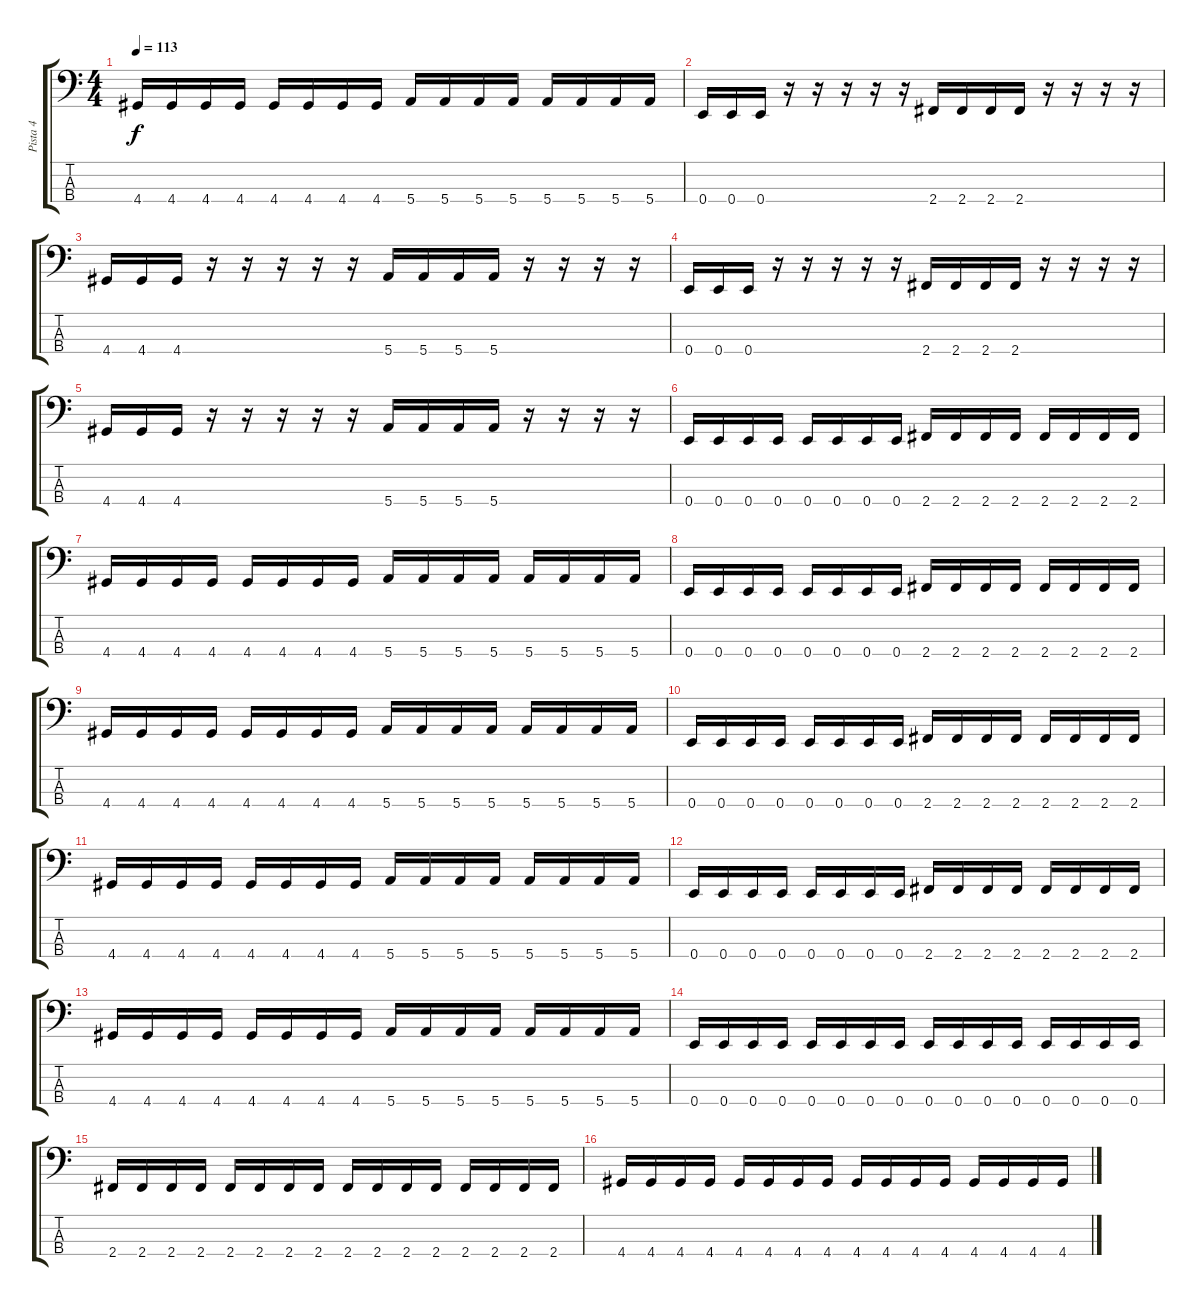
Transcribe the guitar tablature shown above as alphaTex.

\track ("Pista 4" "Pista 4") {instrument electricbassfinger}
\staff {score tabs}
\tuning (G2 D2 A1 E1) {hide}
\ts (4 4)
\tempo 113
\clef f4
\ks c
4.4.16{dy f} 4.4.16 4.4.16 4.4.16 4.4.16 4.4.16 4.4.16 4.4.16 5.4.16 5.4.16 5.4.16 5.4.16 5.4.16 5.4.16 5.4.16 5.4.16 |
0.4.16 0.4.16 0.4.16 r.16 r.16 r.16 r.16 r.16 2.4.16 2.4.16 2.4.16 2.4.16 r.16 r.16 r.16 r.16 |
4.4.16 4.4.16 4.4.16 r.16 r.16 r.16 r.16 r.16 5.4.16 5.4.16 5.4.16 5.4.16 r.16 r.16 r.16 r.16 |
0.4.16 0.4.16 0.4.16 r.16 r.16 r.16 r.16 r.16 2.4.16 2.4.16 2.4.16 2.4.16 r.16 r.16 r.16 r.16 |
4.4.16 4.4.16 4.4.16 r.16 r.16 r.16 r.16 r.16 5.4.16 5.4.16 5.4.16 5.4.16 r.16 r.16 r.16 r.16 |
0.4.16 0.4.16 0.4.16 0.4.16 0.4.16 0.4.16 0.4.16 0.4.16 2.4.16 2.4.16 2.4.16 2.4.16 2.4.16 2.4.16 2.4.16 2.4.16 |
4.4.16 4.4.16 4.4.16 4.4.16 4.4.16 4.4.16 4.4.16 4.4.16 5.4.16 5.4.16 5.4.16 5.4.16 5.4.16 5.4.16 5.4.16 5.4.16 |
0.4.16 0.4.16 0.4.16 0.4.16 0.4.16 0.4.16 0.4.16 0.4.16 2.4.16 2.4.16 2.4.16 2.4.16 2.4.16 2.4.16 2.4.16 2.4.16 |
4.4.16 4.4.16 4.4.16 4.4.16 4.4.16 4.4.16 4.4.16 4.4.16 5.4.16 5.4.16 5.4.16 5.4.16 5.4.16 5.4.16 5.4.16 5.4.16 |
0.4.16 0.4.16 0.4.16 0.4.16 0.4.16 0.4.16 0.4.16 0.4.16 2.4.16 2.4.16 2.4.16 2.4.16 2.4.16 2.4.16 2.4.16 2.4.16 |
4.4.16 4.4.16 4.4.16 4.4.16 4.4.16 4.4.16 4.4.16 4.4.16 5.4.16 5.4.16 5.4.16 5.4.16 5.4.16 5.4.16 5.4.16 5.4.16 |
0.4.16 0.4.16 0.4.16 0.4.16 0.4.16 0.4.16 0.4.16 0.4.16 2.4.16 2.4.16 2.4.16 2.4.16 2.4.16 2.4.16 2.4.16 2.4.16 |
4.4.16 4.4.16 4.4.16 4.4.16 4.4.16 4.4.16 4.4.16 4.4.16 5.4.16 5.4.16 5.4.16 5.4.16 5.4.16 5.4.16 5.4.16 5.4.16 |
0.4.16 0.4.16 0.4.16 0.4.16 0.4.16 0.4.16 0.4.16 0.4.16 0.4.16 0.4.16 0.4.16 0.4.16 0.4.16 0.4.16 0.4.16 0.4.16 |
2.4.16 2.4.16 2.4.16 2.4.16 2.4.16 2.4.16 2.4.16 2.4.16 2.4.16 2.4.16 2.4.16 2.4.16 2.4.16 2.4.16 2.4.16 2.4.16 |
4.4.16 4.4.16 4.4.16 4.4.16 4.4.16 4.4.16 4.4.16 4.4.16 4.4.16 4.4.16 4.4.16 4.4.16 4.4.16 4.4.16 4.4.16 4.4.16
